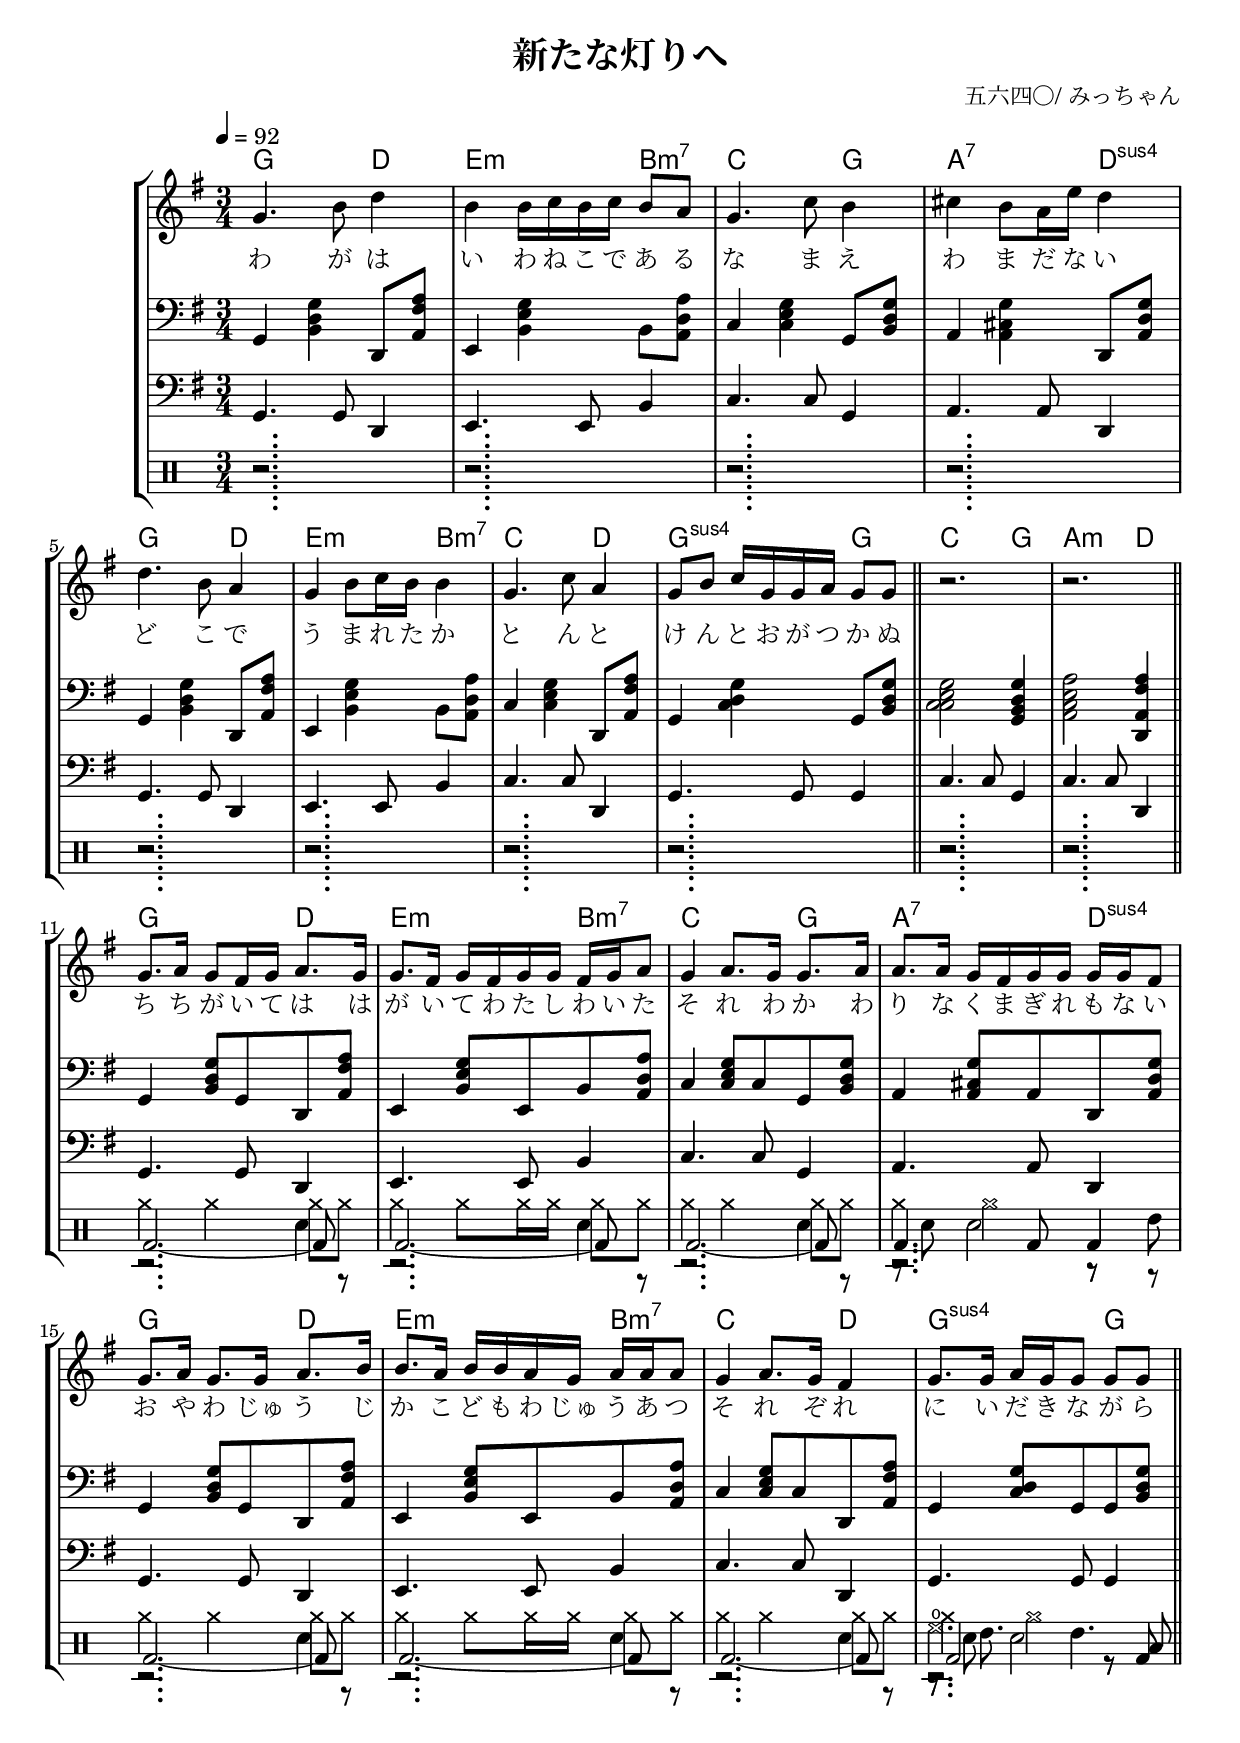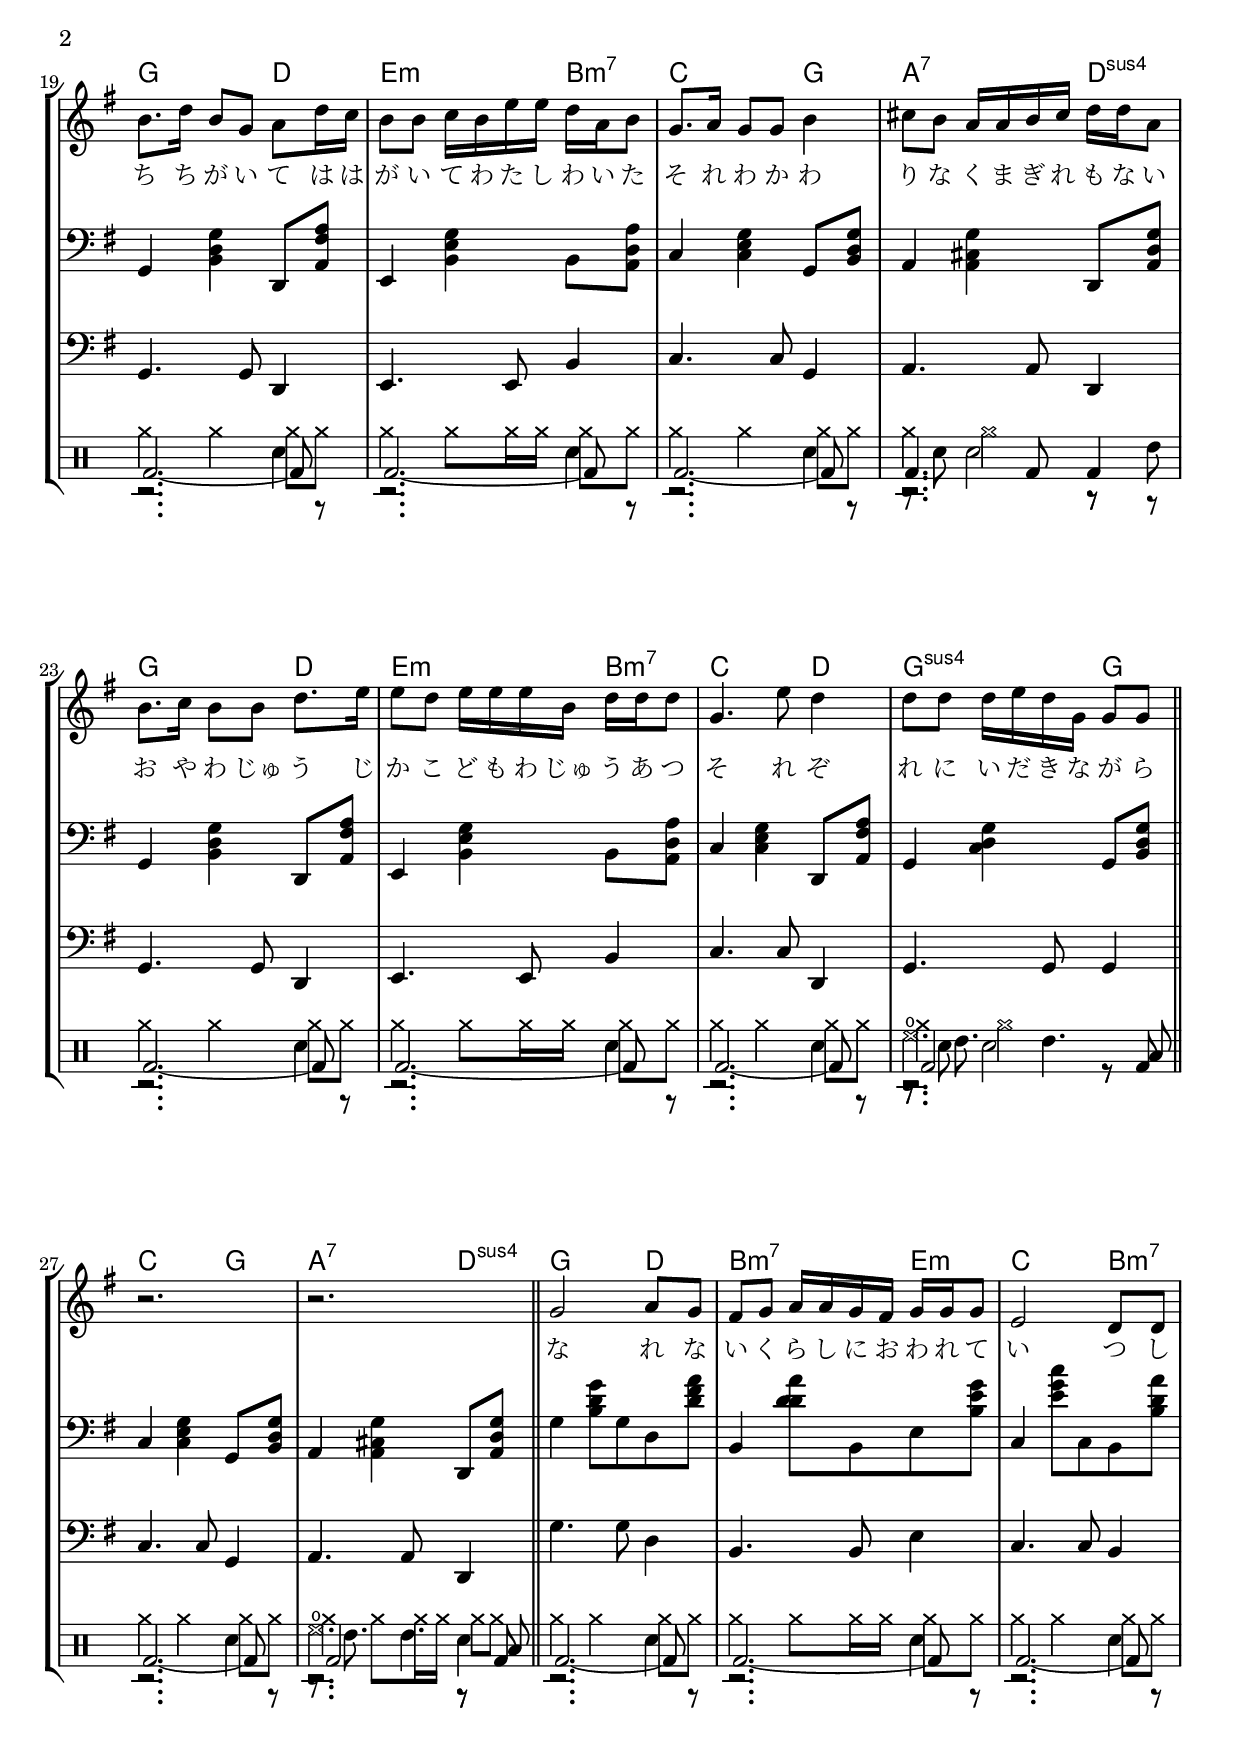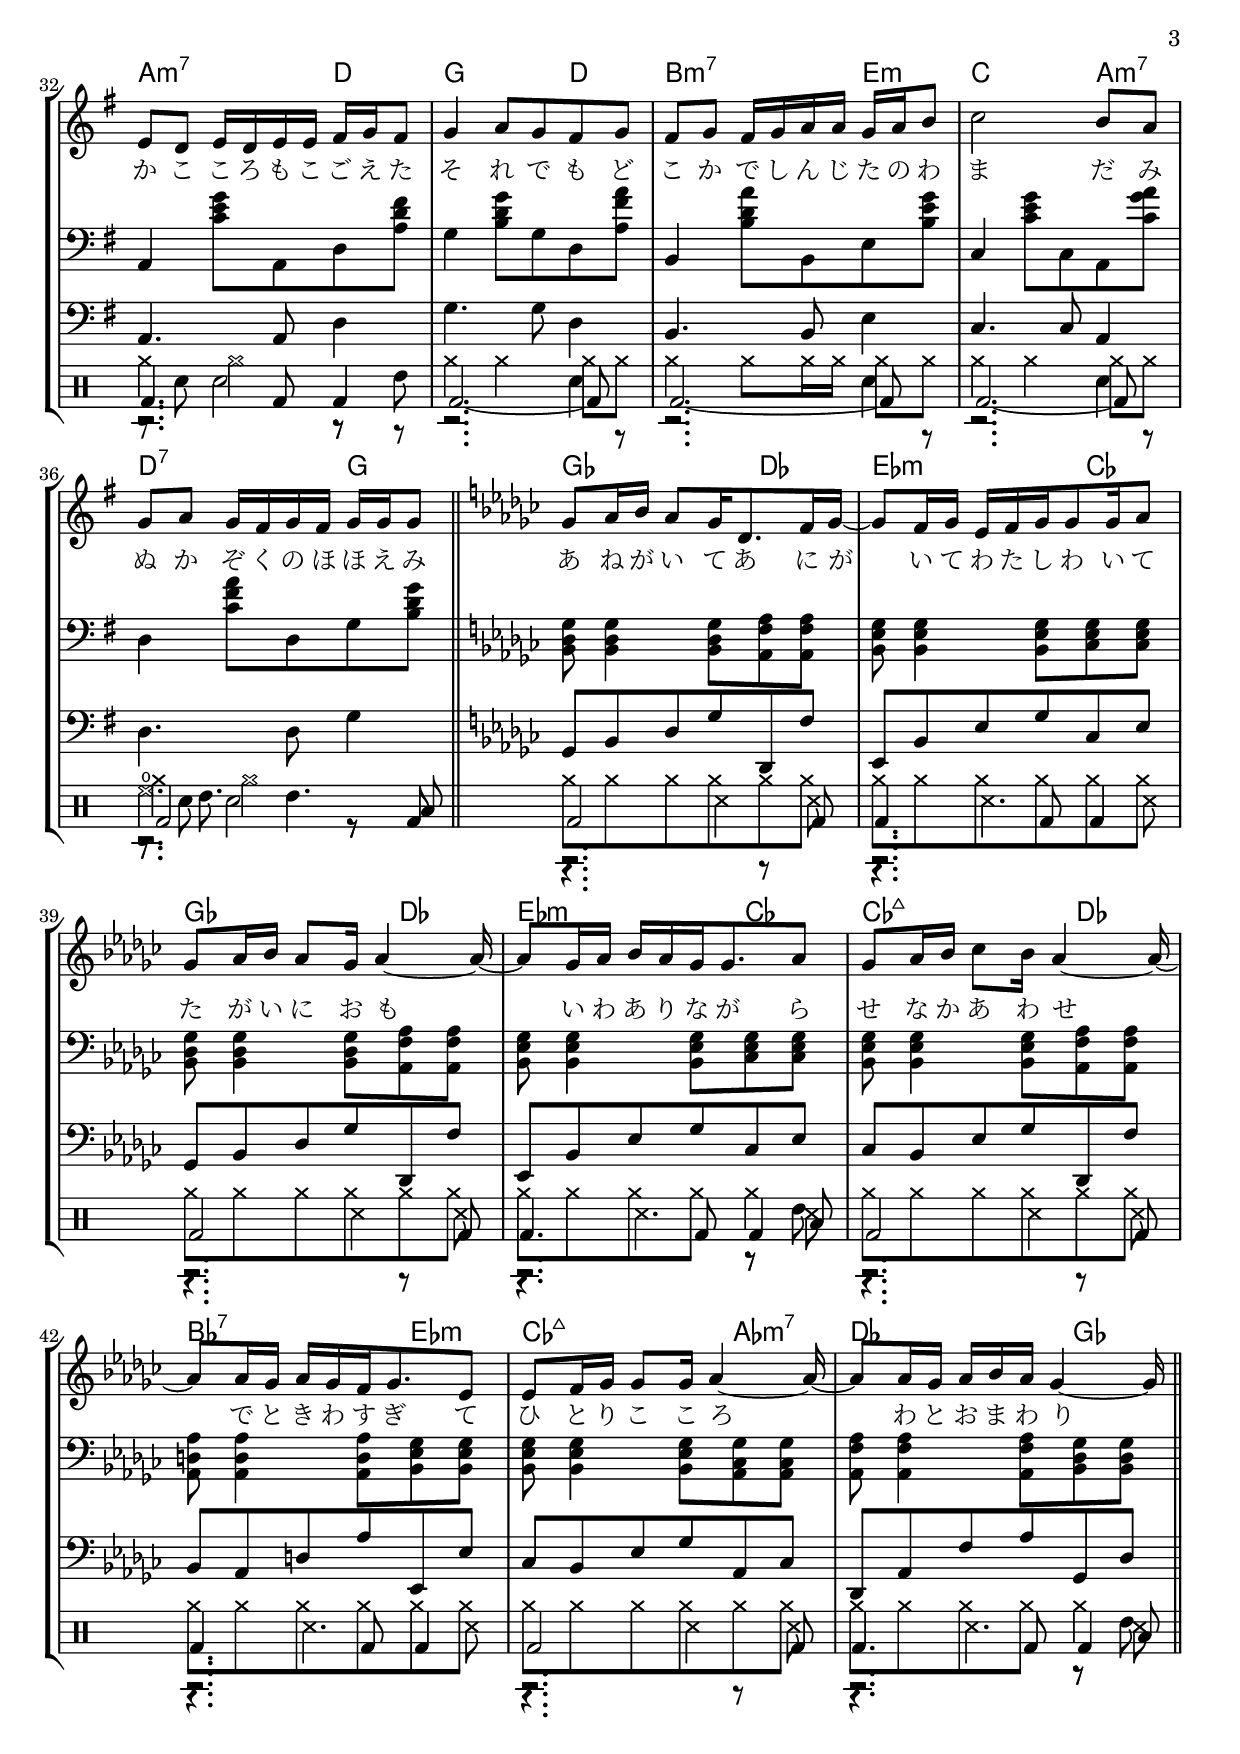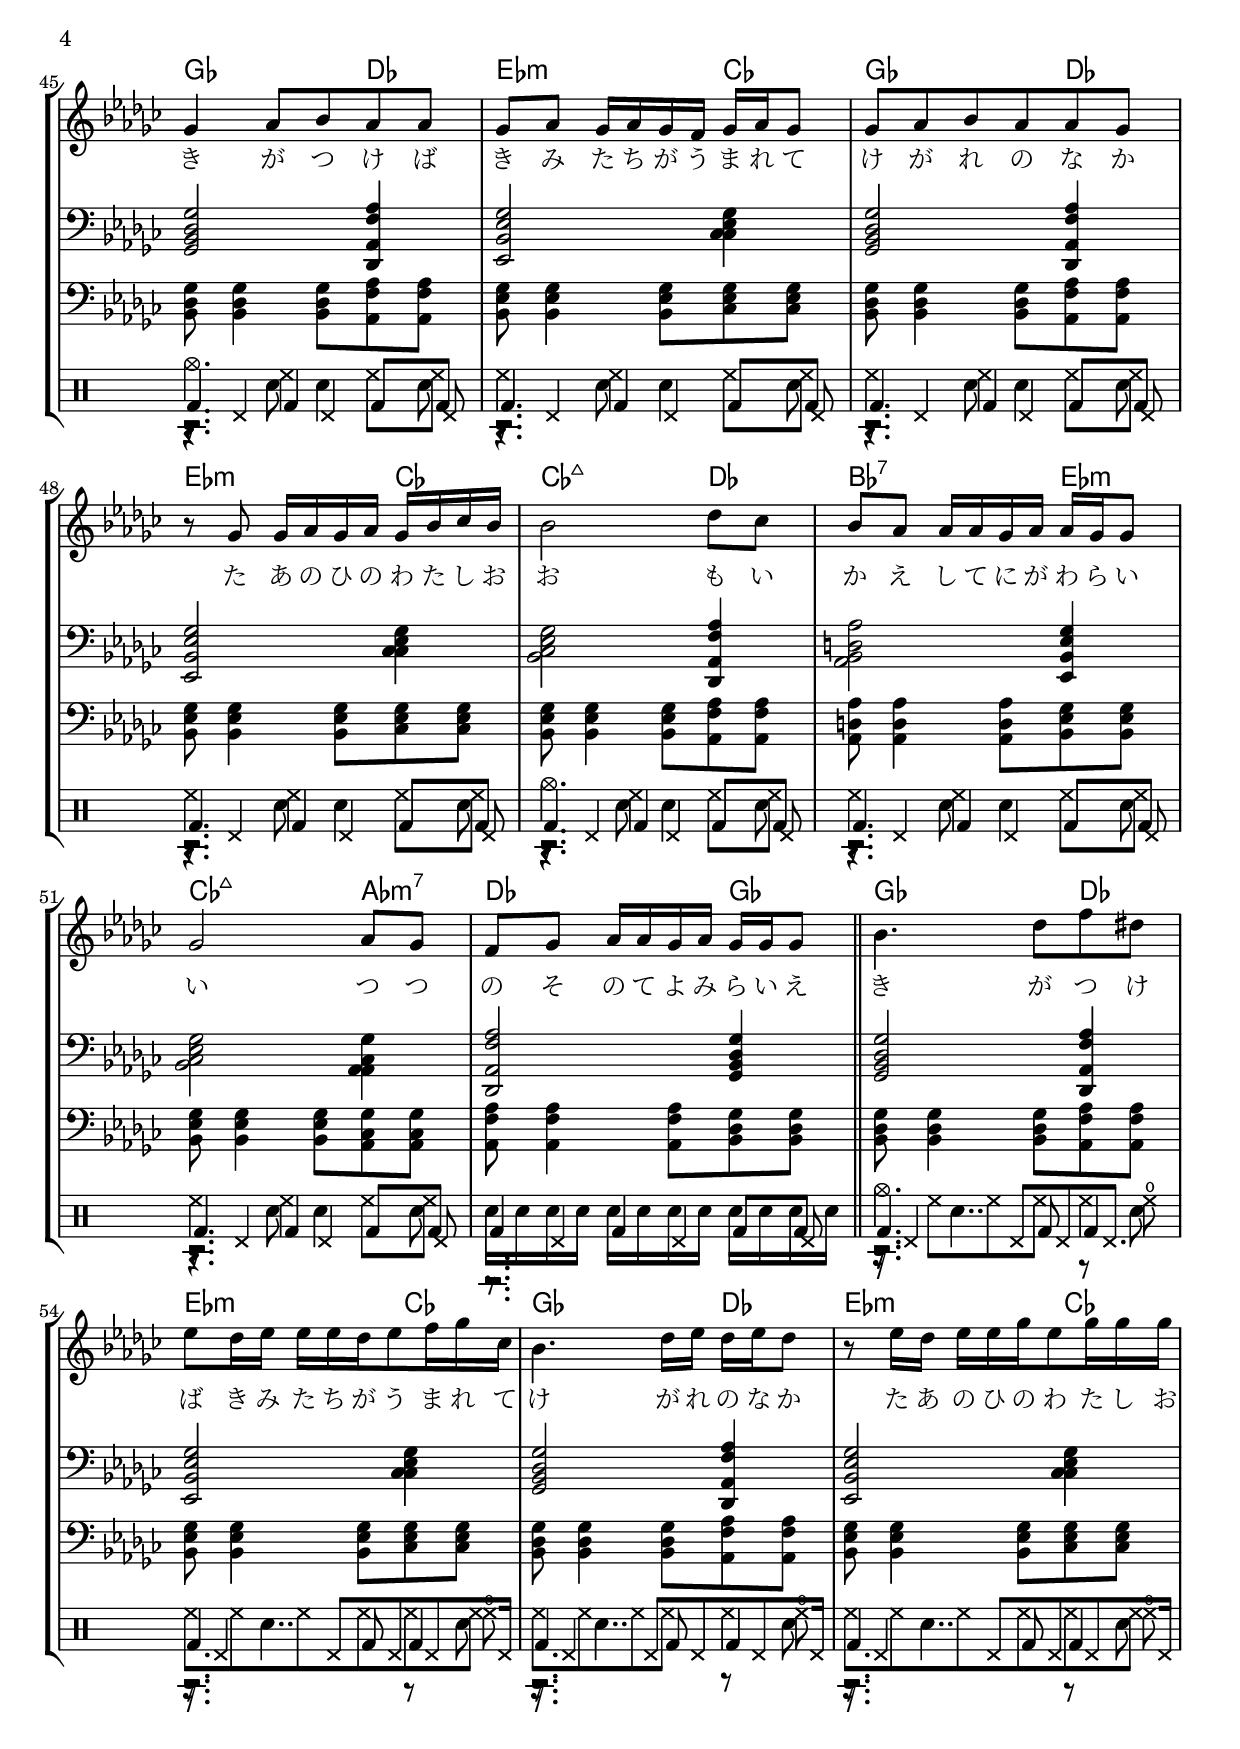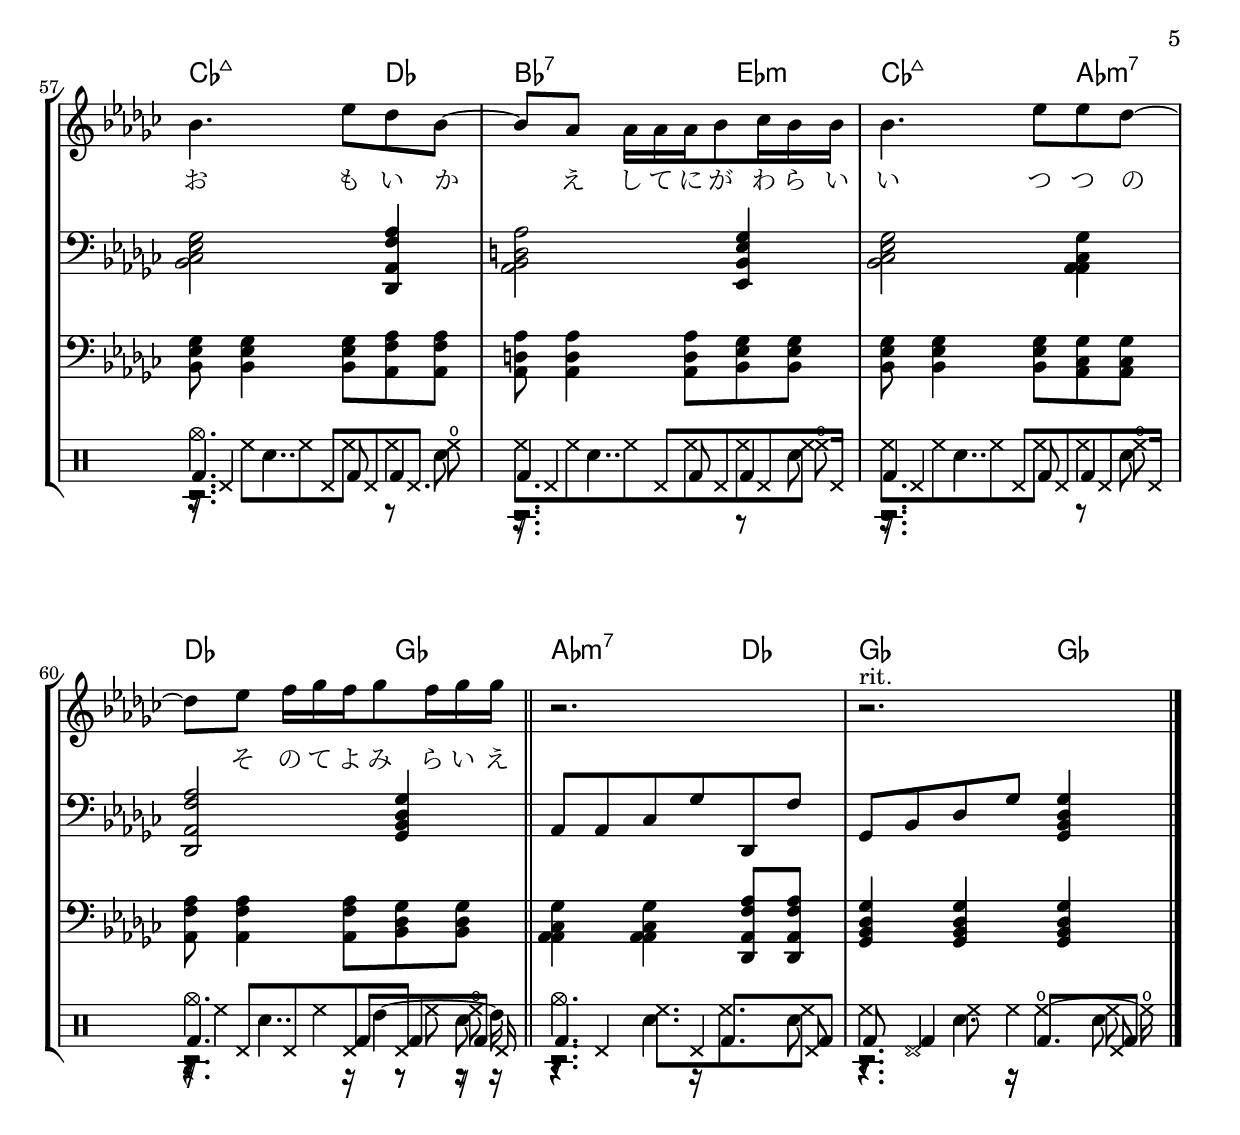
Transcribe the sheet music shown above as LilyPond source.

\version "2.12.1"

\header {
	title = \markup {新たな灯りへ}
	composer = \markup \center-column {"五六四〇/ みっちゃん"}
}

harmony = \chordmode {
	g2 d4 e2:m b4:min7 c2 g4 a2:7 d4:sus4 g2 d4 e2:m b4:min7 c2 d4 g2:sus4 g4 

	c2 g4 a2:m d4 

	g2 d4 e2:m b4:min7 c2 g4 a2:7 d4:sus4 g2 d4 e2:m b4:min7 c2 d4 g2:sus4 g4 

	g2 d4 e2:m b4:min7 c2 g4 a2:7 d4:sus4 g2 d4 e2:m b4:min7 c2 d4 g2:sus4 g4 

	c2 g4 a2:7 d4:sus4 

	g2 d4 b2:min7 e4:m c2 b4:min7 a2:min7 d4 g2 d4 b2:min7 e4:m c2 a4:min7 d2:7 g4 

	ges2 des4 es2:m ces4 ges2 des4 es2:m ces4 ces2:maj7 des4 bes2:7 es4:m ces2:maj7 as4:min7 des2 ges4 

	ges2 des4 es2:m ces4 ges2 des4 es2:m ces4 ces2:maj7 des4 bes2:7 es4:m ces2:maj7 as4:min7 des2 ges4 

	ges2 des4 es2:m ces4 ges2 des4 es2:m ces4 ces2:maj7 des4 bes2:7 es4:m ces2:maj7 as4:min7 des2 ges4 

	as2:min7 des4 ges2 ges4 
}

melody = {
	\set Staff.midiInstrument = #"Recorder"
	\set Staff.midiMinimumVolume = #0.7
	\set Staff.midiMaximumVolume = #0.9
		\key g \major
	\tempo 4 = 92
g'4.  b'8  d''4 
	b'4  b'16  c''16  b'16  c''16  b'8  a'8 
	g'4.  c''8  b'4 
	cis''4  b'8  a'16  e''16  d''4 
	d''4.  b'8  a'4 
	g'4  b'8  c''16  b'16  b'4 
	g'4.  c''8  a'4 
	g'8  b'8  c''16  g'16  g'16  a'16  g'8  g'8
	r2. | r2.   
	\set Staff.midiInstrument = #"mmi0.42"
	\set Staff.midiMinimumVolume = #0.7
	\set Staff.midiMaximumVolume = #0.9
	g'8.  a'16  g'8  fis'16  g'16  a'8.  g'16 
	g'8.  fis'16  g'16  fis'16  g'16  g'16  fis'16  g'16  a'8 
	g'4  a'8.  g'16  g'8.  a'16 
	a'8.  a'16  g'16  fis'16  g'16  g'16  g'16  g'16  fis'8 
	g'8.  a'16  g'8.  g'16  a'8.  b'16 
	b'8.  a'16  b'16  b'16  a'16  g'16  a'16  a'16  a'8 
	g'4  a'8.  g'16  fis'4 
	g'8.  g'16  a'16  g'16  g'8  g'8  g'8
	\set Staff.midiInstrument = #"Harmonica"
	\set Staff.midiMinimumVolume = #0.7
	\set Staff.midiMaximumVolume = #0.9
	b'8.  d''16  b'8  g'8  a'8  d''16  c''16 
	b'8  b'8  c''16  b'16  e''16  e''16  d''16  a'16  b'8 
	g'8.  a'16  g'8  g'8  b'4 
	cis''8  b'8  a'16  a'16  b'16  cis''16  d''16  d''16  a'8 
	b'8.  c''16  b'8  b'8  d''8.  e''16 
	e''8  d''8  e''16  e''16  e''16  b'16  d''16  d''16  d''8 
	g'4.  e''8  d''4 
	d''8  d''8  d''16  e''16  d''16  g'16  g'8  g'8
	r2. | r2.   
	\set Staff.midiInstrument = #"mmi0.42"
	\set Staff.midiMinimumVolume = #0.7
	\set Staff.midiMaximumVolume = #0.9
	g'2  a'8  g'8 
	fis'8  g'8  a'16  a'16  g'16  fis'16  g'16  g'16  g'8 
	e'2  d'8  d'8 
	e'8  d'8  e'16  d'16  e'16  e'16  fis'16  g'16  fis'8 
	g'4  a'8  g'8  fis'8  g'8 
	fis'8  g'8  fis'16  g'16  a'16  a'16  g'16  a'16  b'8 
	c''2  b'8  a'8 
	g'8  a'8  g'16  fis'16  g'16  fis'16  g'16  g'16  g'8
	\set Staff.midiInstrument = #"mmi0.42"
	\set Staff.midiMinimumVolume = #0.7
	\set Staff.midiMaximumVolume = #0.9
		\key ges \major
ges'8  as'16  bes'16  as'8  ges'16  des'8.  f'16  ges'16~ 
	ges'8  f'16  ges'16  es'16  f'16  ges'16  ges'8  ges'16  as'8 
	ges'8  as'16  bes'16  as'8  ges'16  as'4~as'16~ 
	as'8  ges'16  as'16  bes'16  as'16  ges'16  ges'8.  as'8 
	ges'8  as'16  bes'16  ces''8  bes'16  as'4~as'16~ 
	as'8  as'16  ges'16  as'16  ges'16  f'16  ges'8.  es'8 
	es'8  f'16  ges'16  ges'8  ges'16  as'4~as'16~ 
	as'8  as'16  ges'16  as'16  bes'16  as'16  ges'4~ges'16
	\set Staff.midiInstrument = #"mmi0.42"
	\set Staff.midiMinimumVolume = #0.7
	\set Staff.midiMaximumVolume = #0.9
	ges'4  as'8  bes'8  as'8  as'8 
	ges'8  as'8  ges'16  as'16  ges'16  f'16  ges'16  as'16  ges'8 
	ges'8  as'8  bes'8  as'8  as'8  ges'8 
	r8  ges'8  ges'16  as'16  ges'16  as'16  ges'16  bes'16  ces''16  bes'16 
	bes'2  des''8  ces''8 
	bes'8  as'8  as'16  as'16  ges'16  as'16  as'16  ges'16  ges'8 
	ges'2  as'8  ges'8 
	f'8  ges'8  as'16  as'16  ges'16  as'16  ges'16  ges'16  ges'8
	\set Staff.midiInstrument = #"Flute"
	\set Staff.midiMinimumVolume = #0.7
	\set Staff.midiMaximumVolume = #0.9
	bes'4.  des''8  f''8  dis''8 
	es''8  des''16  es''16  es''16  es''16  des''16  es''8  f''16  ges''16  ces''16 
	bes'4.  des''16  es''16  des''16  es''16  des''8 
	r8  es''16  des''16  es''16  es''16  ges''16  es''8  ges''16  ges''16  ges''16 
	bes'4.  es''8  des''8  bes'8~ 
	bes'8  as'8  as'16  as'16  as'16  bes'8  ces''16  bes'16  bes'16 
	bes'4.  es''8  es''8  des''8~ 
	des''8  es''8  f''16  ges''16  f''16  ges''8  f''16  ges''16  ges''16
	r2. | r2.^"rit." \bar "|."
}

words = \lyricmode {
	わ  が  は  い  わ  ね  こ  で  あ  る  な  ま  え  わ  ま  だ  な  い  ど  こ  で  う  ま  れ  た  か  と  ん  と  け  ん  と  お  が  つ  か  ぬ  
	
	ち  ち  が  い  て  は  は  が  い  て  わ  た  し  わ  い  た  そ  れ  わ  か  わ  り  な  く  ま  ぎ  れ  も  な  い  お  や  わ  じゅ  う  じ  か  こ  ど  も  わ  じゅ  う  あ  つ  そ  れ  ぞ  れ  に  い  だ  き  な  が  ら  
	ち  ち  が  い  て  は  は  が  い  て  わ  た  し  わ  い  た  そ  れ  わ  か  わ  り  な  く  ま  ぎ  れ  も  な  い  お  や  わ  じゅ  う  じ  か  こ  ど  も  わ  じゅ  う  あ  つ  そ  れ  ぞ  れ  に  い  だ  き  な  が  ら  
	
	な  れ  な  い  く  ら  し  に  お  わ  れ  て  い  つ  し  か  こ  こ  ろ  も  こ  ご  え  た  そ  れ  で  も  ど  こ  か  で  し  ん  じ  た  の  わ  ま  だ  み  ぬ  か  ぞ  く  の  ほ  ほ  え  み  
	あ  ね  が  い  て  あ  に  が  い  て  わ  た  し  わ  い  て  た  が  い  に  お  も  い  わ  あ  り  な  が  ら  せ  な  か  あ  わ  せ  で  と  き  わ  す  ぎ  て  ひ  と  り  こ  こ  ろ  わ  と  お  ま  わ  り  
	き  が  つ  け  ば  き  み  た  ち  が  う  ま  れ  て  け  が  れ  の  な  か  た  あ  の  ひ  の  わ  た  し  お  お  も  い  か  え  し  て  に  が  わ  ら  い  い  つ  つ  の  そ  の  て  よ  み  ら  い  え  
	き  が  つ  け  ば  き  み  た  ち  が  う  ま  れ  て  け  が  れ  の  な  か  た  あ  の  ひ  の  わ  た  し  お  お  も  い  か  え  し  て  に  が  わ  ら  い  い  つ  つ  の  そ  の  て  よ  み  ら  い  え  
	
}

tempochange = {
	\time 3/4
	\tempo 4 = 92
	r2. | r2. | r2. | r2. | r2. | r2. | r2. | r2. \bar "||"
	\tempo 4 = 92
	r2. | r2. \bar "||"
	\tempo 4 = 92
	r2. | r2. | r2. | r2. | r2. | r2. | r2. | r2. \bar "||"
	\tempo 4 = 92
	r2. | r2. | r2. | r2. | r2. | r2. | r2. | r2. \bar "||"
	\tempo 4 = 92
	r2. | r2. \bar "||"
	\tempo 4 = 92
	r2. | r2. | r2. | r2. | r2. | r2. | r2. | r2. \bar "||"
	\tempo 4 = 92
	r2. | r2. | r2. | r2. | r2. | r2. | r2. | r2. \bar "||"
	\tempo 4 = 92
	r2. | r2. | r2. | r2. | r2. | r2. | r2. | r2. \bar "||"
	\tempo 4 = 92
	r2. | r2. | r2. | r2. | r2. | r2. | r2. | r2. \bar "||"
	\tempo 4 = 92
	r2. | \tempo 4 = 69 r4. \tempo 4 = 61 r4. \bar "|."
}

mainacc = {
	\clef bass
	\set Staff.midiInstrument = #"Accordion"
	\set Staff.midiMinimumVolume = #0.3
	\set Staff.midiMaximumVolume = #0.6
	\time 3/4
	\key g \major
	\tempo 4 = 92
g,4  <b, d g>4  d,8  <a, fis a>8  e,4  <b, e g>4  b,8  <a, d a>8  c4  <c e g>4  g,8  <b, d g>8  a,4  <a, cis g>4  d,8  <a, d g>8  g,4  <b, d g>4  d,8  <a, fis a>8  e,4  <b, e g>4  b,8  <a, d a>8  c4  <c e g>4  d,8  <a, fis a>8  g,4  <c d g>4  g,8  <b, d g>8  \bar "||"

	\set Staff.midiInstrument = #"Accordion"
	\set Staff.midiMinimumVolume = #0.3
	\set Staff.midiMaximumVolume = #0.6
<c c e g>2  <g, b, d g>4  <c a, e a>2  <d, a, fis a>4  \bar "||"

	\set Staff.midiInstrument = #"Accordion"
	\set Staff.midiMinimumVolume = #0.3
	\set Staff.midiMaximumVolume = #0.6
g,4  <b, d g>8  g,8  d,8  <a, fis a>8  e,4  <b, e g>8  e,8  b,8  <a, d a>8  c4  <c e g>8  c8  g,8  <b, d g>8  a,4  <a, cis g>8  a,8  d,8  <a, d g>8  g,4  <b, d g>8  g,8  d,8  <a, fis a>8  e,4  <b, e g>8  e,8  b,8  <a, d a>8  c4  <c e g>8  c8  d,8  <a, fis a>8  g,4  <c d g>8  g,8  g,8  <b, d g>8  \bar "||"

	\set Staff.midiInstrument = #"Accordion"
	\set Staff.midiMinimumVolume = #0.3
	\set Staff.midiMaximumVolume = #0.6
g,4  <b, d g>4  d,8  <a, fis a>8  e,4  <b, e g>4  b,8  <a, d a>8  c4  <c e g>4  g,8  <b, d g>8  a,4  <a, cis g>4  d,8  <a, d g>8  g,4  <b, d g>4  d,8  <a, fis a>8  e,4  <b, e g>4  b,8  <a, d a>8  c4  <c e g>4  d,8  <a, fis a>8  g,4  <c d g>4  g,8  <b, d g>8  \bar "||"

	\set Staff.midiInstrument = #"Accordion"
	\set Staff.midiMinimumVolume = #0.3
	\set Staff.midiMaximumVolume = #0.6
c4  <c e g>4  g,8  <b, d g>8  a,4  <a, cis g>4  d,8  <a, d g>8  \bar "||"

	\set Staff.midiInstrument = #"Accordion"
	\set Staff.midiMinimumVolume = #0.3
	\set Staff.midiMaximumVolume = #0.6
g4  <b d' g'>8  g8  d8  <d' fis' a'>8  b,4  <d' d' a'>8  b,8  e8  <b e' g'>8  c4  <e' g' c''>8  c8  b,8  <b d' a'>8  a,4  <c' e' g'>8  a,8  d8  <a d' fis'>8  g4  <b d' g'>8  g8  d8  <a fis' a'>8  b,4  <b d' a'>8  b,8  e8  <b e' g'>8  c4  <c' e' g'>8  c8  a,8  <c' g' a'>8  d4  <c' fis' a'>8  d8  g8  <b d' g'>8  \bar "||"

	\set Staff.midiInstrument = #"Accordion"
	\set Staff.midiMinimumVolume = #0.3
	\set Staff.midiMaximumVolume = #0.6
	\key ges \major
<bes, des ges>8  <bes, des ges>4  <bes, des ges>8  <as, f as>8  <as, f as>8  <bes, es ges>8  <bes, es ges>4  <bes, es ges>8  <ces es ges>8  <ces es ges>8  <bes, des ges>8  <bes, des ges>4  <bes, des ges>8  <as, f as>8  <as, f as>8  <bes, es ges>8  <bes, es ges>4  <bes, es ges>8  <ces es ges>8  <ces es ges>8  <bes, es ges>8  <bes, es ges>4  <bes, es ges>8  <as, f as>8  <as, f as>8  <as, d as>8  <as, d as>4  <as, d as>8  <bes, es ges>8  <bes, es ges>8  <bes, es ges>8  <bes, es ges>4  <bes, es ges>8  <as, ces ges>8  <as, ces ges>8  <as, f as>8  <as, f as>4  <as, f as>8  <bes, des ges>8  <bes, des ges>8  \bar "||"

	\set Staff.midiInstrument = #"Accordion"
	\set Staff.midiMinimumVolume = #0.3
	\set Staff.midiMaximumVolume = #0.6
<ges, bes, des ges>2  <des, as, f as>4  <es, bes, es ges>2  <ces ces es ges>4  <ges, bes, des ges>2  <des, as, f as>4  <es, bes, es ges>2  <ces ces es ges>4  <ces bes, es ges>2  <des, as, f as>4  <bes, as, d as>2  <es, bes, es ges>4  <ces bes, es ges>2  <as, as, ces ges>4  <des, as, f as>2  <ges, bes, des ges>4  \bar "||"

	\set Staff.midiInstrument = #"Accordion"
	\set Staff.midiMinimumVolume = #0.3
	\set Staff.midiMaximumVolume = #0.6
<ges, bes, des ges>2  <des, as, f as>4  <es, bes, es ges>2  <ces ces es ges>4  <ges, bes, des ges>2  <des, as, f as>4  <es, bes, es ges>2  <ces ces es ges>4  <ces bes, es ges>2  <des, as, f as>4  <bes, as, d as>2  <es, bes, es ges>4  <ces bes, es ges>2  <as, as, ces ges>4  <des, as, f as>2  <ges, bes, des ges>4  \bar "||"

	\set Staff.midiInstrument = #"Accordion"
	\set Staff.midiMinimumVolume = #0.3
	\set Staff.midiMaximumVolume = #0.6
as,8  as,8  ces8  ges8  des,8  f8  ges,8  bes,8  des8  ges8  <ges, bes, des ges>4  \bar "|."}

subacc = {
	\clef bass
	\set Staff.midiInstrument = #"Acoustic Bass"
	\set Staff.midiMinimumVolume = #0.3
	\set Staff.midiMaximumVolume = #0.6
	\time 3/4
	\key g \major
	\tempo 4 = 92
g,4.  g,8  d,4  e,4.  e,8  b,4  c4.  c8  g,4  a,4.  a,8  d,4  g,4.  g,8  d,4  e,4.  e,8  b,4  c4.  c8  d,4  g,4.  g,8  g,4  \bar "||"

	\set Staff.midiInstrument = #"Acoustic Bass"
	\set Staff.midiMinimumVolume = #0.3
	\set Staff.midiMaximumVolume = #0.6
c4.  c8  g,4  c4.  c8  d,4  \bar "||"

	\set Staff.midiInstrument = #"Acoustic Bass"
	\set Staff.midiMinimumVolume = #0.3
	\set Staff.midiMaximumVolume = #0.6
g,4.  g,8  d,4  e,4.  e,8  b,4  c4.  c8  g,4  a,4.  a,8  d,4  g,4.  g,8  d,4  e,4.  e,8  b,4  c4.  c8  d,4  g,4.  g,8  g,4  \bar "||"

	\set Staff.midiInstrument = #"Acoustic Bass"
	\set Staff.midiMinimumVolume = #0.3
	\set Staff.midiMaximumVolume = #0.6
g,4.  g,8  d,4  e,4.  e,8  b,4  c4.  c8  g,4  a,4.  a,8  d,4  g,4.  g,8  d,4  e,4.  e,8  b,4  c4.  c8  d,4  g,4.  g,8  g,4  \bar "||"

	\set Staff.midiInstrument = #"Acoustic Bass"
	\set Staff.midiMinimumVolume = #0.3
	\set Staff.midiMaximumVolume = #0.6
c4.  c8  g,4  a,4.  a,8  d,4  \bar "||"

	\set Staff.midiInstrument = #"Acoustic Bass"
	\set Staff.midiMinimumVolume = #0.3
	\set Staff.midiMaximumVolume = #0.6
g4.  g8  d4  b,4.  b,8  e4  c4.  c8  b,4  a,4.  a,8  d4  g4.  g8  d4  b,4.  b,8  e4  c4.  c8  a,4  d4.  d8  g4  \bar "||"

	\set Staff.midiInstrument = #"Acoustic Guitar (nylon)"
	\set Staff.midiMinimumVolume = #0.3
	\set Staff.midiMaximumVolume = #0.6
	\key ges \major
ges,8  bes,8  des8  ges8  des,8  f8  es,8  bes,8  es8  ges8  ces8  es8  ges,8  bes,8  des8  ges8  des,8  f8  es,8  bes,8  es8  ges8  ces8  es8  ces8  bes,8  es8  ges8  des,8  f8  bes,8  as,8  d8  as8  es,8  es8  ces8  bes,8  es8  ges8  as,8  ces8  des,8  as,8  f8  as8  ges,8  des8  \bar "||"

	\set Staff.midiInstrument = #"Acoustic Guitar (nylon)"
	\set Staff.midiMinimumVolume = #0.3
	\set Staff.midiMaximumVolume = #0.6
<bes, des ges>8  <bes, des ges>4  <bes, des ges>8  <as, f as>8  <as, f as>8  <bes, es ges>8  <bes, es ges>4  <bes, es ges>8  <ces es ges>8  <ces es ges>8  <bes, des ges>8  <bes, des ges>4  <bes, des ges>8  <as, f as>8  <as, f as>8  <bes, es ges>8  <bes, es ges>4  <bes, es ges>8  <ces es ges>8  <ces es ges>8  <bes, es ges>8  <bes, es ges>4  <bes, es ges>8  <as, f as>8  <as, f as>8  <as, d as>8  <as, d as>4  <as, d as>8  <bes, es ges>8  <bes, es ges>8  <bes, es ges>8  <bes, es ges>4  <bes, es ges>8  <as, ces ges>8  <as, ces ges>8  <as, f as>8  <as, f as>4  <as, f as>8  <bes, des ges>8  <bes, des ges>8  \bar "||"

	\set Staff.midiInstrument = #"Acoustic Guitar (nylon)"
	\set Staff.midiMinimumVolume = #0.3
	\set Staff.midiMaximumVolume = #0.6
<bes, des ges>8  <bes, des ges>4  <bes, des ges>8  <as, f as>8  <as, f as>8  <bes, es ges>8  <bes, es ges>4  <bes, es ges>8  <ces es ges>8  <ces es ges>8  <bes, des ges>8  <bes, des ges>4  <bes, des ges>8  <as, f as>8  <as, f as>8  <bes, es ges>8  <bes, es ges>4  <bes, es ges>8  <ces es ges>8  <ces es ges>8  <bes, es ges>8  <bes, es ges>4  <bes, es ges>8  <as, f as>8  <as, f as>8  <as, d as>8  <as, d as>4  <as, d as>8  <bes, es ges>8  <bes, es ges>8  <bes, es ges>8  <bes, es ges>4  <bes, es ges>8  <as, ces ges>8  <as, ces ges>8  <as, f as>8  <as, f as>4  <as, f as>8  <bes, des ges>8  <bes, des ges>8  \bar "||"

	\set Staff.midiInstrument = #"Acoustic Guitar (nylon)"
	\set Staff.midiMinimumVolume = #0.3
	\set Staff.midiMaximumVolume = #0.6
<as, as, ces ges>4  <as, as, ces ges>4  <des, as, f as>8  <des, as, f as>8  <ges, bes, des ges>4  <ges, bes, des ges>4  <ges, bes, des ges>4  \bar "|."}

percA = {
	\drummode {
	r2.  |  r2.  |  r2.  |  r2.  |  r2.  |  r2.  |  r2.  |  r2.\bar "||"
	r2.  |  r2.\bar "||"
	cymr4  cymr4  cymr8  cymr8  |  cymr4  cymr8  cymr16  cymr16  cymr8  cymr8  |  cymr4  cymr4  cymr8  cymr8  |  cymr4  cymr2  |  cymr4  cymr4  cymr8  cymr8  |  cymr4  cymr8  cymr16  cymr16  cymr8  cymr8  |  cymr4  cymr4  cymr8  cymr8  |  cymr4  cymr2\bar "||"
	cymr4  cymr4  cymr8  cymr8  |  cymr4  cymr8  cymr16  cymr16  cymr8  cymr8  |  cymr4  cymr4  cymr8  cymr8  |  cymr4  cymr2  |  cymr4  cymr4  cymr8  cymr8  |  cymr4  cymr8  cymr16  cymr16  cymr8  cymr8  |  cymr4  cymr4  cymr8  cymr8  |  cymr4  cymr2\bar "||"
	cymr4  cymr4  cymr8  cymr8  |  cymr4  cymr8  cymr16  cymr16  cymr8  cymr8\bar "||"
	cymr4  cymr4  cymr8  cymr8  |  cymr4  cymr8  cymr16  cymr16  cymr8  cymr8  |  cymr4  cymr4  cymr8  cymr8  |  cymr4  cymr2  |  cymr4  cymr4  cymr8  cymr8  |  cymr4  cymr8  cymr16  cymr16  cymr8  cymr8  |  cymr4  cymr4  cymr8  cymr8  |  cymr4  cymr2\bar "||"
	bd2  r8  bd8  |  bd4.  bd8  bd4  |  bd2  r8  bd8  |  bd4.  bd8  bd4  |  bd2  r8  bd8  |  bd4.  bd8  bd4  |  bd2  r8  bd8  |  bd4.  bd8  bd4\bar "||"
	r4  hh4  hh8  hh8  |  hh4  hh4  hh8  hh8  |  hh4  hh4  hh8  hh8  |  hh4  hh4  hh8  hh8  |  r4  hh4  hh8  hh8  |  hh4  hh4  hh8  hh8  |  hh4  hh4  hh8  hh8  |  r2.\bar "||"
	r2  r8  hho8  |  r2  r8  hho8  |  r2  r8  hho8  |  r2  r8  hho8  |  r2  r8  hho8  |  r2  r8  hho8  |  r2  r8  hho8  |  r2  r8  hho8\bar "||"
	r4  hh8.  hh8.  hh8  |  hh4  hh8  hh4  hh8\bar "|."
	}
}

percB = {
	\drummode {
	r2.  |  r2.  |  r2.  |  r2.  |  r2.  |  r2.  |  r2.  |  r2.\bar "||"
	r2.  |  r2.\bar "||"
	r2  sn4  |  r2  sn4  |  r2  sn4  |  r8  sn8  sn2  |  r2  sn4  |  r2  sn4  |  r2  sn4  |  r8  sn8  sn2\bar "||"
	r2  sn4  |  r2  sn4  |  r2  sn4  |  r8  sn8  sn2  |  r2  sn4  |  r2  sn4  |  r2  sn4  |  r8  sn8  sn2\bar "||"
	r2  sn4  |  r2  sn4\bar "||"
	r2  sn4  |  r2  sn4  |  r2  sn4  |  r8  sn8  sn2  |  r2  sn4  |  r2  sn4  |  r2  sn4  |  r8  sn8  sn2\bar "||"
	r4.  ss4  ss8  |  r4  ss4.  ss8  |  r4.  ss4  ss8  |  r4  ss4.  ss8  |  r4.  ss4  ss8  |  r4  ss4.  ss8  |  r4.  ss4  ss8  |  r4  ss4.  ss8\bar "||"
	r4  sn8  sn4  sn8  |  r4  sn8  sn4  sn8  |  r4  sn8  sn4  sn8  |  r4  sn8  sn4  sn8  |  r4  sn8  sn4  sn8  |  r4  sn8  sn4  sn8  |  r4  sn8  sn4  sn8  |  sn16  sn16  sn16  sn16  sn16  sn16  sn16  sn16  sn16  sn16  sn16  sn16\bar "||"
	r8  hh8  hh8  hh8  hh4  |  hh8  hh8  hh8  hh8  hh8  hh8  |  hh8  hh8  hh8  hh8  hh4  |  hh8  hh8  hh8  hh8  hh8  hh8  |  r8  hh8  hh8  hh8  hh4  |  hh8  hh8  hh8  hh8  hh8  hh8  |  hh8  hh8  hh8  hh8  hh4  |  r16  hh4  hh4  hh8  r16\bar "||"
	r8  hhp4  hhp4  hhp8  |  r8  hhp2  hhp8\bar "|."
	}
}

percC = {
	\drummode {
	r2.  |  r2.  |  r2.  |  r2.  |  r2.  |  r2.  |  r2.  |  r2.\bar "||"
	r2.  |  r2.\bar "||"
	bd2~bd8  r8  |  bd2~bd8  r8  |  bd2~bd8  r8  |  bd4.  bd8  bd4  |  bd2~bd8  r8  |  bd2~bd8  r8  |  bd2~bd8  r8  |  bd2  r8  bd8\bar "||"
	bd2~bd8  r8  |  bd2~bd8  r8  |  bd2~bd8  r8  |  bd4.  bd8  bd4  |  bd2~bd8  r8  |  bd2~bd8  r8  |  bd2~bd8  r8  |  bd2  r8  bd8\bar "||"
	bd2~bd8  r8  |  bd2  r8  bd8\bar "||"
	bd2~bd8  r8  |  bd2~bd8  r8  |  bd2~bd8  r8  |  bd4.  bd8  bd4  |  bd2~bd8  r8  |  bd2~bd8  r8  |  bd2~bd8  r8  |  bd2  r8  bd8\bar "||"
	cymr8  cymr8  cymr8  cymr8  cymr8  cymr8  |  cymr8  cymr8  cymr8  cymr8  cymr8  cymr8  |  cymr8  cymr8  cymr8  cymr8  cymr8  cymr8  |  cymr8  cymr8  cymr8  cymr8  cymr4  |  cymr8  cymr8  cymr8  cymr8  cymr8  cymr8  |  cymr8  cymr8  cymr8  cymr8  cymr8  cymr8  |  cymr8  cymr8  cymr8  cymr8  cymr8  cymr8  |  cymr8  cymr8  cymr8  cymr8  cymr4\bar "||"
	bd4  bd4  bd8  bd8  |  bd4  bd4  bd8  bd8  |  bd4  bd4  bd8  bd8  |  bd4  bd4  bd8  bd8  |  bd4  bd4  bd8  bd8  |  bd4  bd4  bd8  bd8  |  bd4  bd4  bd8  bd8  |  bd4  bd4  bd8  bd8\bar "||"
	r16  hhp4  hhp8  hhp8  hhp8.  |  r16  hhp4  hhp8  hhp8  hhp8  hhp16  |  r16  hhp4  hhp8  hhp8  hhp8  hhp16  |  r16  hhp4  hhp8  hhp8  hhp8  hhp16  |  r16  hhp4  hhp8  hhp8  hhp8.  |  r16  hhp4  hhp8  hhp8  hhp8  hhp16  |  r16  hhp4  hhp8  hhp8  hhp8  hhp16  |  r8  hhp8  hhp8  hhp8  hhp8  r16  hhp16\bar "||"
	r4  sn4.  sn8  |  r4  sn4.  sn8\bar "|."
	}
}

percD = {
	\drummode {
	r2.  |  r2.  |  r2.  |  r2.  |  r2.  |  r2.  |  r2.  |  r2.\bar "||"
	r2.  |  r2.\bar "||"
	r2.  |  r2.  |  r2.  |  r2  r8  tommh8  |  r2.  |  r2.  |  r2.  |  r8.  tommh8.  tommh4.\bar "||"
	r2.  |  r2.  |  r2.  |  r2  r8  tommh8  |  r2.  |  r2.  |  r2.  |  r8.  tommh8.  tommh4.\bar "||"
	r2.  |  r8.  tommh8.  tommh4.\bar "||"
	r2.  |  r2.  |  r2.  |  r2  r8  tommh8  |  r2.  |  r2.  |  r2.  |  r8.  tommh8.  tommh4.\bar "||"
	r2.  |  r2.  |  r2.  |  r2~r8  toml8  |  r2.  |  r2.  |  r2.  |  r2~r8  toml8\bar "||"
	r8  hhp4  hhp4  hhp8  |  r8  hhp4  hhp4  hhp8  |  r8  hhp4  hhp4  hhp8  |  r8  hhp4  hhp4  hhp8  |  r8  hhp4  hhp4  hhp8  |  r8  hhp4  hhp4  hhp8  |  r8  hhp4  hhp4  hhp8  |  r8  hhp4  hhp4  hhp8\bar "||"
	r8.  sn4..  sn8  |  r8.  sn4..  sn8  |  r8.  sn4..  sn8  |  r8.  sn4..  sn8  |  r8.  sn4..  sn8  |  r8.  sn4..  sn8  |  r8.  sn4..  sn8  |  r8.  sn4..  sn8\bar "||"
	bd4.  r16  bd8.  bd8  |  bd8  bd4  r16  bd8.  bd8\bar "|."
	}
}

percE = {
	\drummode {
	r2.  |  r2.  |  r2.  |  r2.  |  r2.  |  r2.  |  r2.  |  r2.\bar "||"
	r2.  |  r2.\bar "||"
	r2.  |  r2.  |  r2.  |  r2~r8  r8  |  r2.  |  r2.  |  r2.  |  r2~r8  toml8\bar "||"
	r2.  |  r2.  |  r2.  |  r2~r8  r8  |  r2.  |  r2.  |  r2.  |  r2~r8  toml8\bar "||"
	r2.  |  r2~r8  toml8\bar "||"
	r2.  |  r2.  |  r2.  |  r2~r8  r8  |  r2.  |  r2.  |  r2.  |  r2~r8  toml8\bar "||"
	r2.  |  r2.  |  r2.  |  r2  r8  tommh8  |  r2.  |  r2.  |  r2.  |  r2  r8  tommh8\bar "||"
	cymc2.  |  r2.  |  r2.  |  r2.  |  cymc2.  |  r2.  |  r2.  |  r2.\bar "||"
	bd4.  bd8  bd4  |  bd4.  bd8  bd4  |  bd4.  bd8  bd4  |  bd4.  bd8  bd4  |  bd4.  bd8  bd4  |  bd4.  bd8  bd4  |  bd4.  bd8  bd4  |  bd4.  bd8  bd8  bd8\bar "||"
	r2.  |  r4.  r16  hho4~hho16\bar "|."
	}
}

percF = {
	\drummode {
	r2. | r2. | r2. | r2. | r2. | r2. | r2. | r2. \bar "||"
	r2. | r2. \bar "||"
	r2.  |  r2.  |  r2.  |  r2.  |  r2.  |  r2.  |  r2.  |  hho2.\bar "||"
	r2.  |  r2.  |  r2.  |  r2.  |  r2.  |  r2.  |  r2.  |  hho2.\bar "||"
	r2.  |  hho2.\bar "||"
	r2.  |  r2.  |  r2.  |  r2.  |  r2.  |  r2.  |  r2.  |  hho2.\bar "||"
	r2. | r2. | r2. | r2. | r2. | r2. | r2. | r2. \bar "||"
	r2. | r2. | r2. | r2. | r2. | r2. | r2. | r2. \bar "||"
	cymc2.  |  r2.  |  r2.  |  r2.  |  cymc2.  |  r2.  |  r2.  |  cymc2.\bar "||"
	cymc2.  |  r2.\bar "|."
	}
}

percG = {
	\drummode {
	r2. | r2. | r2. | r2. | r2. | r2. | r2. | r2. \bar "||"
	r2. | r2. \bar "||"
	r2. | r2. | r2. | r2. | r2. | r2. | r2. | r2. \bar "||"
	r2. | r2. | r2. | r2. | r2. | r2. | r2. | r2. \bar "||"
	r2. | r2. \bar "||"
	r2. | r2. | r2. | r2. | r2. | r2. | r2. | r2. \bar "||"
	r2. | r2. | r2. | r2. | r2. | r2. | r2. | r2. \bar "||"
	r2. | r2. | r2. | r2. | r2. | r2. | r2. | r2. \bar "||"
	r2.  |  r2.  |  r2.  |  r2.  |  r2.  |  r2.  |  r2.  |  r4.  r16  tommh4~tommh16\bar "||"
	r2. | r2. \bar "|."
	}
}

percH = {
	\drummode {
	r2. | r2. | r2. | r2. | r2. | r2. | r2. | r2. \bar "||"
	r2. | r2. \bar "||"
	r2. | r2. | r2. | r2. | r2. | r2. | r2. | r2. \bar "||"
	r2. | r2. | r2. | r2. | r2. | r2. | r2. | r2. \bar "||"
	r2. | r2. \bar "||"
	r2. | r2. | r2. | r2. | r2. | r2. | r2. | r2. \bar "||"
	r2. | r2. | r2. | r2. | r2. | r2. | r2. | r2. \bar "||"
	r2. | r2. | r2. | r2. | r2. | r2. | r2. | r2. \bar "||"
	r2.  |  r2.  |  r2.  |  r2.  |  r2.  |  r2.  |  r2.  |  r2~r8  r8\bar "||"
	r2. | r2. \bar "|."
	}
}

\score {
	<<
		\new StaffGroup <<
			\new ChordNames {\harmony}
			\new Voice = "melody" {\melody}
			\new Lyrics \lyricsto "melody" \words
			\new Staff = "mainacc" {\mainacc}
			\new Staff = "subacc" {\subacc}
			\new DrumStaff <<
				\new DrumVoice {\percA}
				\new DrumVoice {\percB}
				\new DrumVoice {\percC}
				\new DrumVoice {\percD}
				\new DrumVoice {\percE}
				\new DrumVoice {\percF}
				\new DrumVoice {\percG}
				\new DrumVoice {\percH}
			>>
		>>
	>>
	\layout { }
}
